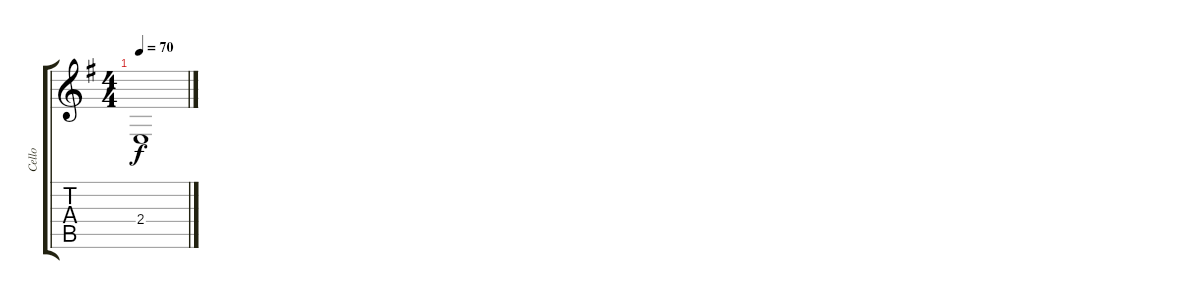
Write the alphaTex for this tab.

\track ("Cello" "Cello") {instrument cello}
\staff {score tabs}
\tuning (E4 B3 G3 D3 A2 E2) {hide}
\ts (4 4)
\tempo 70
\clef g2
\ks eminor
2.4.1{dy f}
